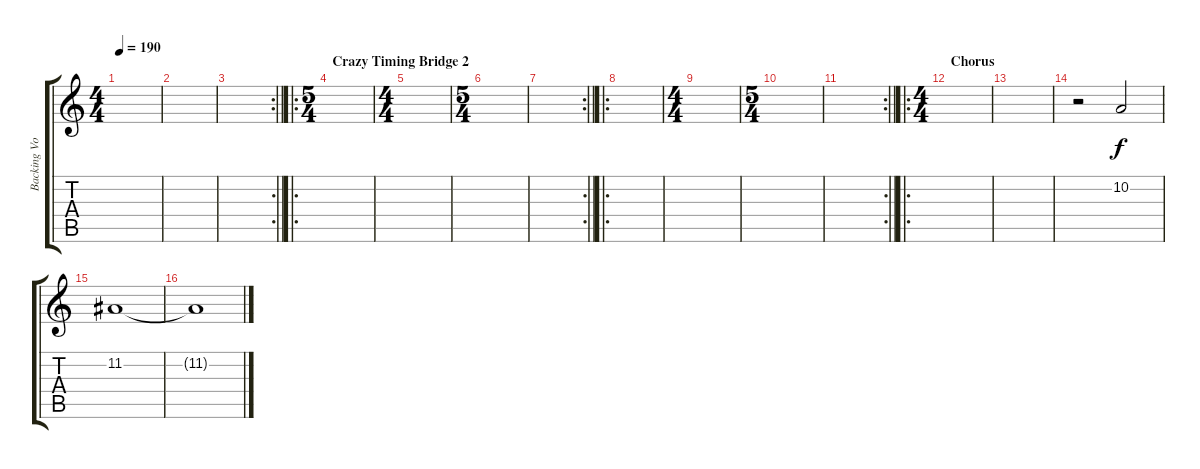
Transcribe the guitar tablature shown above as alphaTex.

\track ("Backing Vocals" "Backing Vo") {instrument trumpet}
\staff {score tabs}
\tuning (E4 B3 G3 D3 A2 D2) {hide}
\ts (4 4)
\tempo 190
\clef g2
\ks c
|
|
\rc 2
\barLineRight lightlight
|
\ro
\ts (5 4)
\section ("" "Crazy Timing Bridge 2")
|
\ts (4 4)
|
\ts (5 4)
|
\rc 2
\barLineRight lightlight
|
\ro
|
\ts (4 4)
|
\ts (5 4)
|
\rc 2
\barLineRight lightlight
|
\ro
\ts (4 4)
\section ("" "Chorus")
|
|
r.2 10.2.2 |
11.2.1 |
11.2{t}.1
